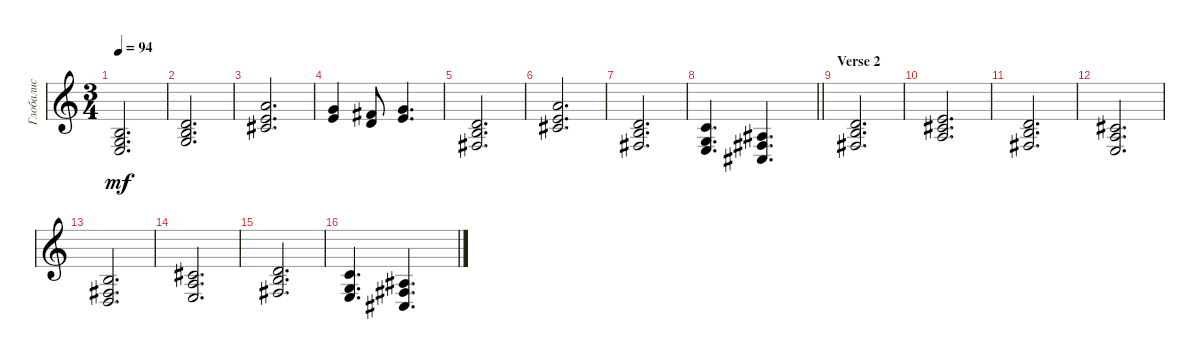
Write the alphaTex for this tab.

\track ("Глобалис" "Глобалис") {instrument stringensemble1}
\staff {score}
\tuning (E4 B3 G3 D3 A2 E2 B1) {hide}
\ts (3 4)
\tempo 94
\clef g2
\ks c
(0.2 0.3 2.4).2{d dy mf} |
(3.2 4.3 5.4).2{d} |
(0.1 2.2 14.3).2{d} |
(0.1 8.2).4 (2.1 3.2).8 (3.1 5.2).4{d} |
(3.2 4.3 4.4).2{d} |
(0.1 10.2 6.3).2{d} |
(3.2 4.3 4.4).2{d} |
\barLineRight lightlight
(1.2 0.3 2.4).4{d} (3.3 4.4 4.5).4{d} |
\section ("" "Verse 2")
(0.2 7.3 4.4).2{d} |
(0.1 2.2 2.3).2{d} |
(0.2 7.3 4.4).2{d} |
(2.2 2.3 2.4).2{d} |
(0.2 4.4 5.5).2{d} |
(2.2 2.3 2.4).2{d} |
(3.2 4.3 4.4).2{d} |
(1.2 0.3 2.4).4{d} (3.3 4.4 4.5).4{d}
